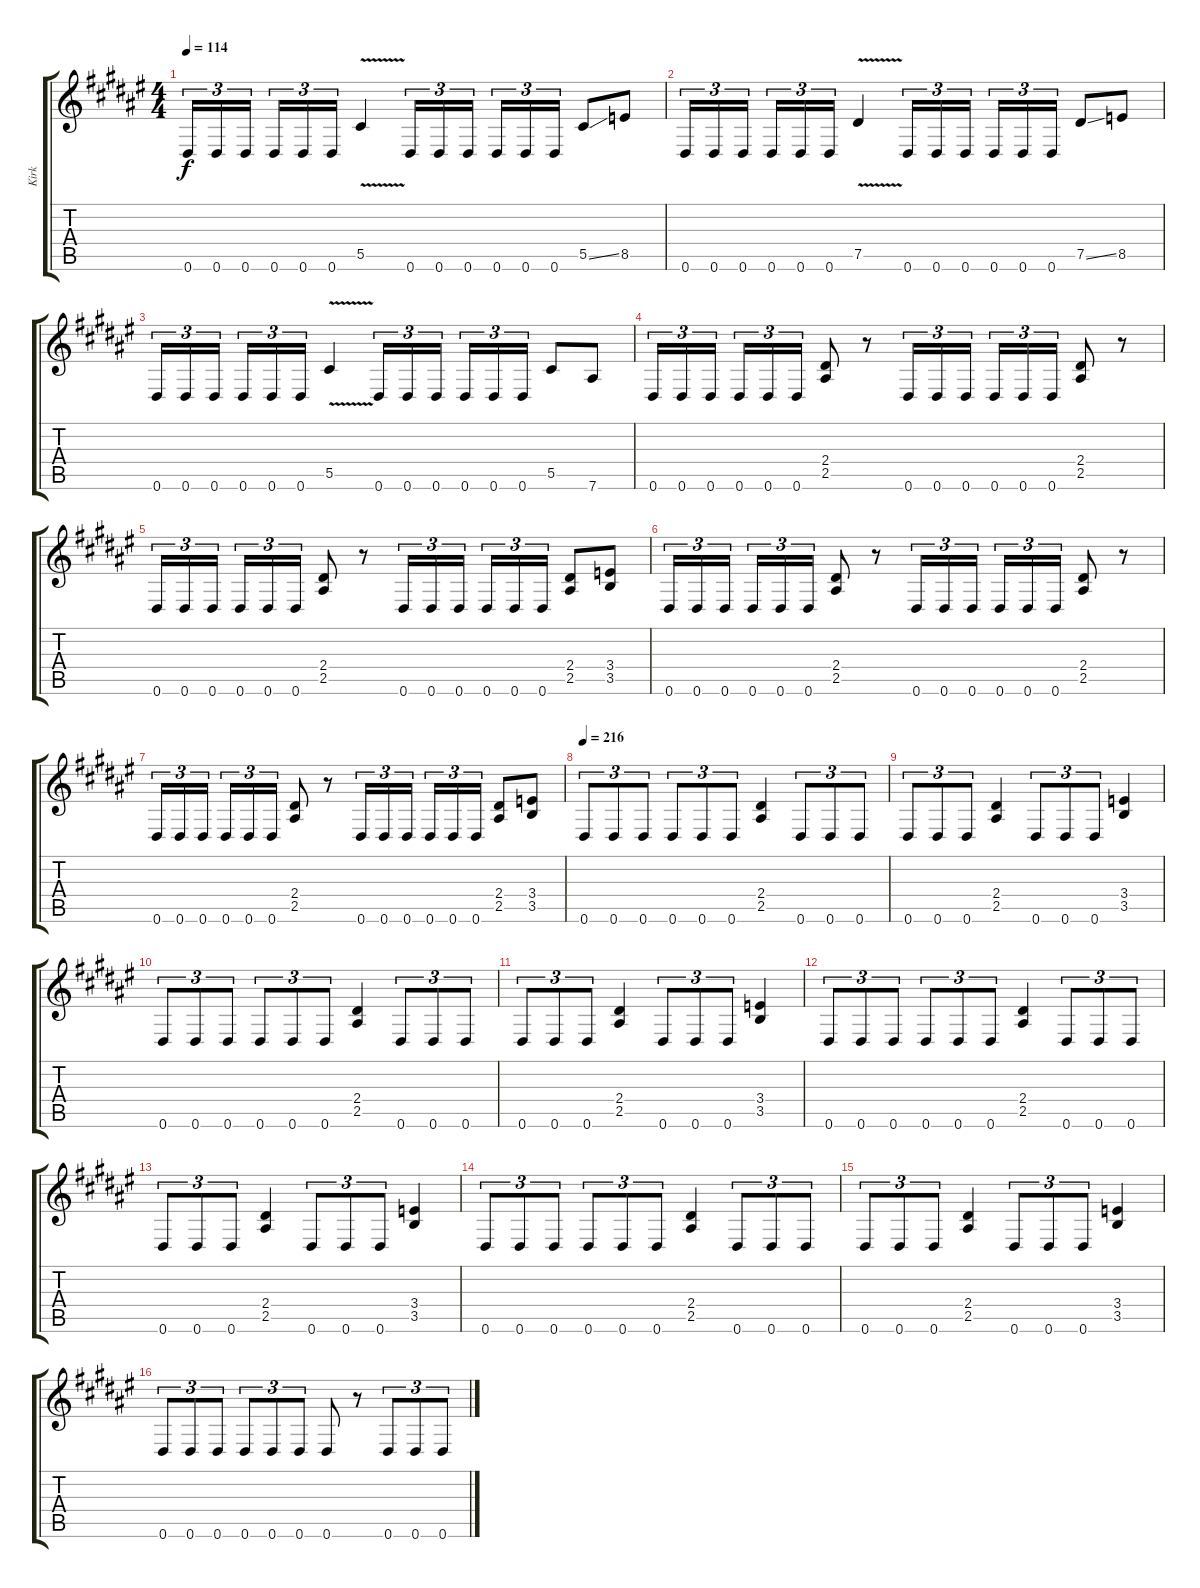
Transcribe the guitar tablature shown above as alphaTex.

\track ("Kirk" "Kirk") {instrument overdrivenguitar}
\staff {score tabs}
\tuning (Eb4 Bb3 Gb3 Db3 Ab2 Eb2) {hide}
\ts (4 4)
\tempo 114
\clef g2
\ks f#
0.6.16{tu (3 2) dy f} 0.6.16{tu (3 2)} 0.6.16{tu (3 2) beam splitsecondary} 0.6.16{tu (3 2)} 0.6.16{tu (3 2)} 0.6.16{tu (3 2)} 5.5{v}.4 0.6.16{tu (3 2)} 0.6.16{tu (3 2)} 0.6.16{tu (3 2) beam splitsecondary} 0.6.16{tu (3 2)} 0.6.16{tu (3 2)} 0.6.16{tu (3 2)} 5.5{ss}.8 8.5.8 |
0.6.16{tu (3 2)} 0.6.16{tu (3 2)} 0.6.16{tu (3 2) beam splitsecondary} 0.6.16{tu (3 2)} 0.6.16{tu (3 2)} 0.6.16{tu (3 2)} 7.5{v}.4 0.6.16{tu (3 2)} 0.6.16{tu (3 2)} 0.6.16{tu (3 2) beam splitsecondary} 0.6.16{tu (3 2)} 0.6.16{tu (3 2)} 0.6.16{tu (3 2)} 7.5{ss}.8 8.5.8 |
0.6.16{tu (3 2)} 0.6.16{tu (3 2)} 0.6.16{tu (3 2) beam splitsecondary} 0.6.16{tu (3 2)} 0.6.16{tu (3 2)} 0.6.16{tu (3 2)} 5.5{v}.4 0.6.16{tu (3 2)} 0.6.16{tu (3 2)} 0.6.16{tu (3 2) beam splitsecondary} 0.6.16{tu (3 2)} 0.6.16{tu (3 2)} 0.6.16{tu (3 2)} 5.5.8 7.6.8 |
0.6.16{tu (3 2)} 0.6.16{tu (3 2)} 0.6.16{tu (3 2) beam splitsecondary} 0.6.16{tu (3 2)} 0.6.16{tu (3 2)} 0.6.16{tu (3 2)} (2.4 2.5).8 r.8 0.6.16{tu (3 2)} 0.6.16{tu (3 2)} 0.6.16{tu (3 2) beam splitsecondary} 0.6.16{tu (3 2)} 0.6.16{tu (3 2)} 0.6.16{tu (3 2)} (2.4 2.5).8 r.8 |
0.6.16{tu (3 2)} 0.6.16{tu (3 2)} 0.6.16{tu (3 2) beam splitsecondary} 0.6.16{tu (3 2)} 0.6.16{tu (3 2)} 0.6.16{tu (3 2)} (2.4 2.5).8 r.8 0.6.16{tu (3 2)} 0.6.16{tu (3 2)} 0.6.16{tu (3 2) beam splitsecondary} 0.6.16{tu (3 2)} 0.6.16{tu (3 2)} 0.6.16{tu (3 2)} (2.4 2.5).8 (3.4 3.5).8 |
0.6.16{tu (3 2)} 0.6.16{tu (3 2)} 0.6.16{tu (3 2) beam splitsecondary} 0.6.16{tu (3 2)} 0.6.16{tu (3 2)} 0.6.16{tu (3 2)} (2.4 2.5).8 r.8 0.6.16{tu (3 2)} 0.6.16{tu (3 2)} 0.6.16{tu (3 2) beam splitsecondary} 0.6.16{tu (3 2)} 0.6.16{tu (3 2)} 0.6.16{tu (3 2)} (2.4 2.5).8 r.8 |
0.6.16{tu (3 2)} 0.6.16{tu (3 2)} 0.6.16{tu (3 2) beam splitsecondary} 0.6.16{tu (3 2)} 0.6.16{tu (3 2)} 0.6.16{tu (3 2)} (2.4 2.5).8 r.8 0.6.16{tu (3 2)} 0.6.16{tu (3 2)} 0.6.16{tu (3 2) beam splitsecondary} 0.6.16{tu (3 2)} 0.6.16{tu (3 2)} 0.6.16{tu (3 2)} (2.4 2.5).8 (3.4 3.5).8 |
\tempo 225
\tempo 216
0.6.8{tu (3 2)} 0.6.8{tu (3 2)} 0.6.8{tu (3 2)} 0.6.8{tu (3 2)} 0.6.8{tu (3 2)} 0.6.8{tu (3 2)} (2.4 2.5).4 0.6.8{tu (3 2)} 0.6.8{tu (3 2)} 0.6.8{tu (3 2)} |
0.6.8{tu (3 2)} 0.6.8{tu (3 2)} 0.6.8{tu (3 2)} (2.4 2.5).4 0.6.8{tu (3 2)} 0.6.8{tu (3 2)} 0.6.8{tu (3 2)} (3.4 3.5).4 |
0.6.8{tu (3 2)} 0.6.8{tu (3 2)} 0.6.8{tu (3 2)} 0.6.8{tu (3 2)} 0.6.8{tu (3 2)} 0.6.8{tu (3 2)} (2.4 2.5).4 0.6.8{tu (3 2)} 0.6.8{tu (3 2)} 0.6.8{tu (3 2)} |
0.6.8{tu (3 2)} 0.6.8{tu (3 2)} 0.6.8{tu (3 2)} (2.4 2.5).4 0.6.8{tu (3 2)} 0.6.8{tu (3 2)} 0.6.8{tu (3 2)} (3.4 3.5).4 |
0.6.8{tu (3 2)} 0.6.8{tu (3 2)} 0.6.8{tu (3 2)} 0.6.8{tu (3 2)} 0.6.8{tu (3 2)} 0.6.8{tu (3 2)} (2.4 2.5).4 0.6.8{tu (3 2)} 0.6.8{tu (3 2)} 0.6.8{tu (3 2)} |
0.6.8{tu (3 2)} 0.6.8{tu (3 2)} 0.6.8{tu (3 2)} (2.4 2.5).4 0.6.8{tu (3 2)} 0.6.8{tu (3 2)} 0.6.8{tu (3 2)} (3.4 3.5).4 |
0.6.8{tu (3 2)} 0.6.8{tu (3 2)} 0.6.8{tu (3 2)} 0.6.8{tu (3 2)} 0.6.8{tu (3 2)} 0.6.8{tu (3 2)} (2.4 2.5).4 0.6.8{tu (3 2)} 0.6.8{tu (3 2)} 0.6.8{tu (3 2)} |
0.6.8{tu (3 2)} 0.6.8{tu (3 2)} 0.6.8{tu (3 2)} (2.4 2.5).4 0.6.8{tu (3 2)} 0.6.8{tu (3 2)} 0.6.8{tu (3 2)} (3.4 3.5).4 |
0.6.8{tu (3 2)} 0.6.8{tu (3 2)} 0.6.8{tu (3 2)} 0.6.8{tu (3 2)} 0.6.8{tu (3 2)} 0.6.8{tu (3 2)} 0.6.8 r.8 0.6.8{tu (3 2)} 0.6.8{tu (3 2)} 0.6.8{tu (3 2)}
